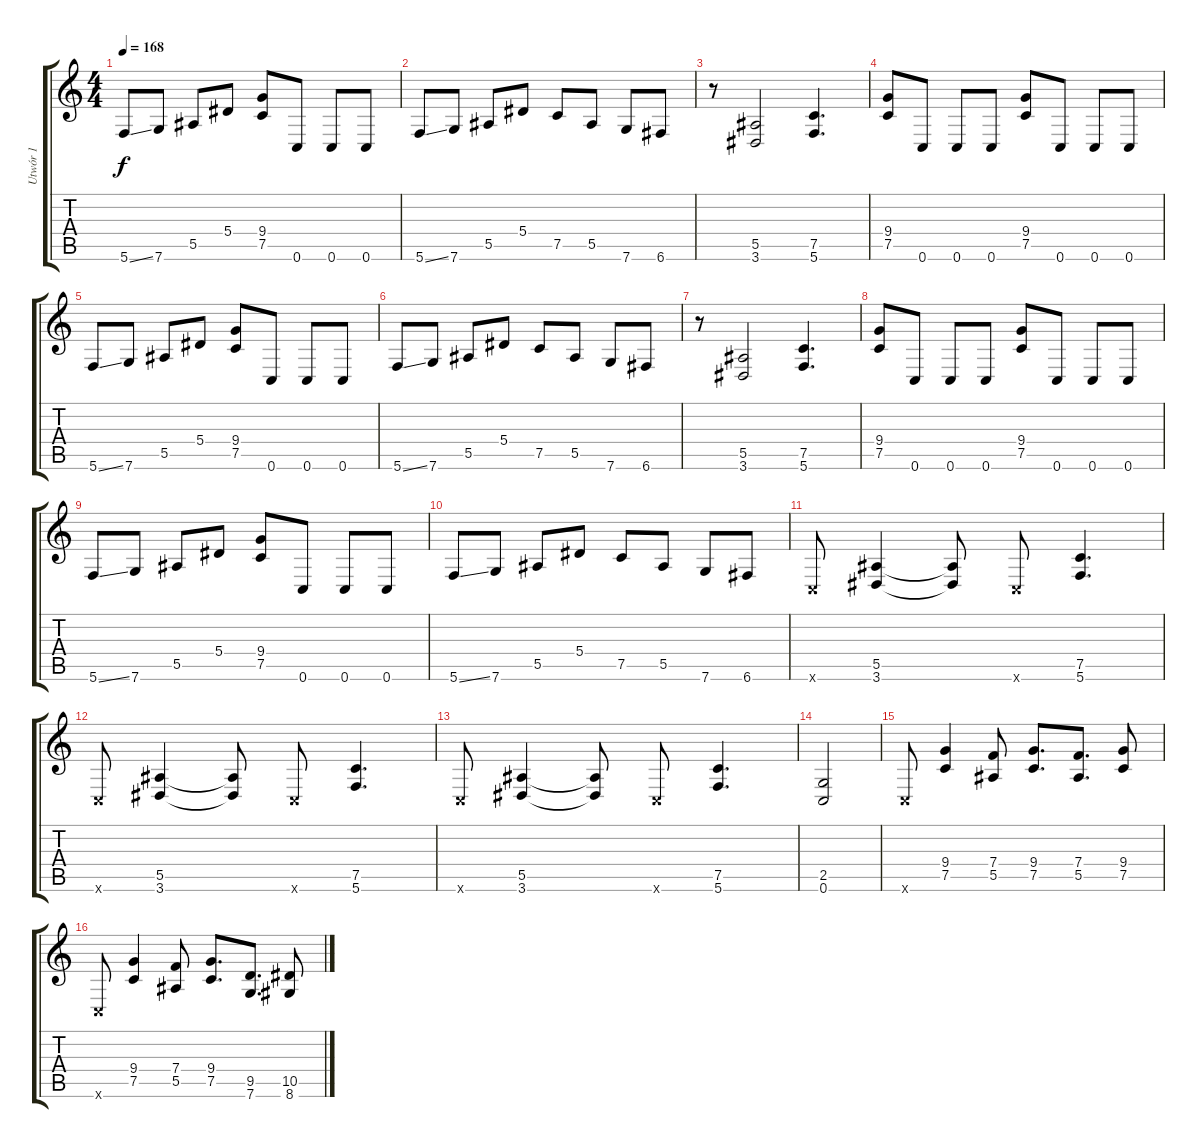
\track ("Utwór 1" "Utwór 1") {instrument overdrivenguitar}
\staff {score tabs}
\tuning (C4 G3 Eb3 Bb2 F2 C2) {hide}
\ts (4 4)
\tempo 168
\clef g2
\ks c
5.6{ss}.8{dy f} 7.6.8 5.5.8 5.4.8 (9.4 7.5).8 0.6.8 0.6.8 0.6.8 |
5.6{ss}.8 7.6.8 5.5.8 5.4.8 7.5.8 5.5.8 7.6.8 6.6.8 |
r.8 (5.5 3.6).2 (7.5 5.6).4{d} |
(9.4 7.5).8 0.6.8 0.6.8 0.6.8 (9.4 7.5).8 0.6.8 0.6.8 0.6.8 |
5.6{ss}.8 7.6.8 5.5.8 5.4.8 (9.4 7.5).8 0.6.8 0.6.8 0.6.8 |
5.6{ss}.8 7.6.8 5.5.8 5.4.8 7.5.8 5.5.8 7.6.8 6.6.8 |
r.8 (5.5 3.6).2 (7.5 5.6).4{d} |
(9.4 7.5).8 0.6.8 0.6.8 0.6.8 (9.4 7.5).8 0.6.8 0.6.8 0.6.8 |
5.6{ss}.8 7.6.8 5.5.8 5.4.8 (9.4 7.5).8 0.6.8 0.6.8 0.6.8 |
5.6{ss}.8 7.6.8 5.5.8 5.4.8 7.5.8 5.5.8 7.6.8 6.6.8 |
0.6{x}.8 (5.5 3.6).4 (5.5{t} 3.6{t}).8 0.6{x}.8 (7.5 5.6).4{d} |
0.6{x}.8 (5.5 3.6).4 (5.5{t} 3.6{t}).8 0.6{x}.8 (7.5 5.6).4{d} |
0.6{x}.8 (5.5 3.6).4 (5.5{t} 3.6{t}).8 0.6{x}.8 (7.5 5.6).4{d} |
(2.5 0.6).2 |
0.6{x}.8 (9.4 7.5).4 (7.4 5.5).8 (9.4 7.5).8{d} (7.4 5.5).8{d} (9.4 7.5).8 |
0.6{x}.8 (9.4 7.5).4 (7.4 5.5).8 (9.4 7.5).8{d} (9.5 7.6).8{d} (10.5 8.6).8
